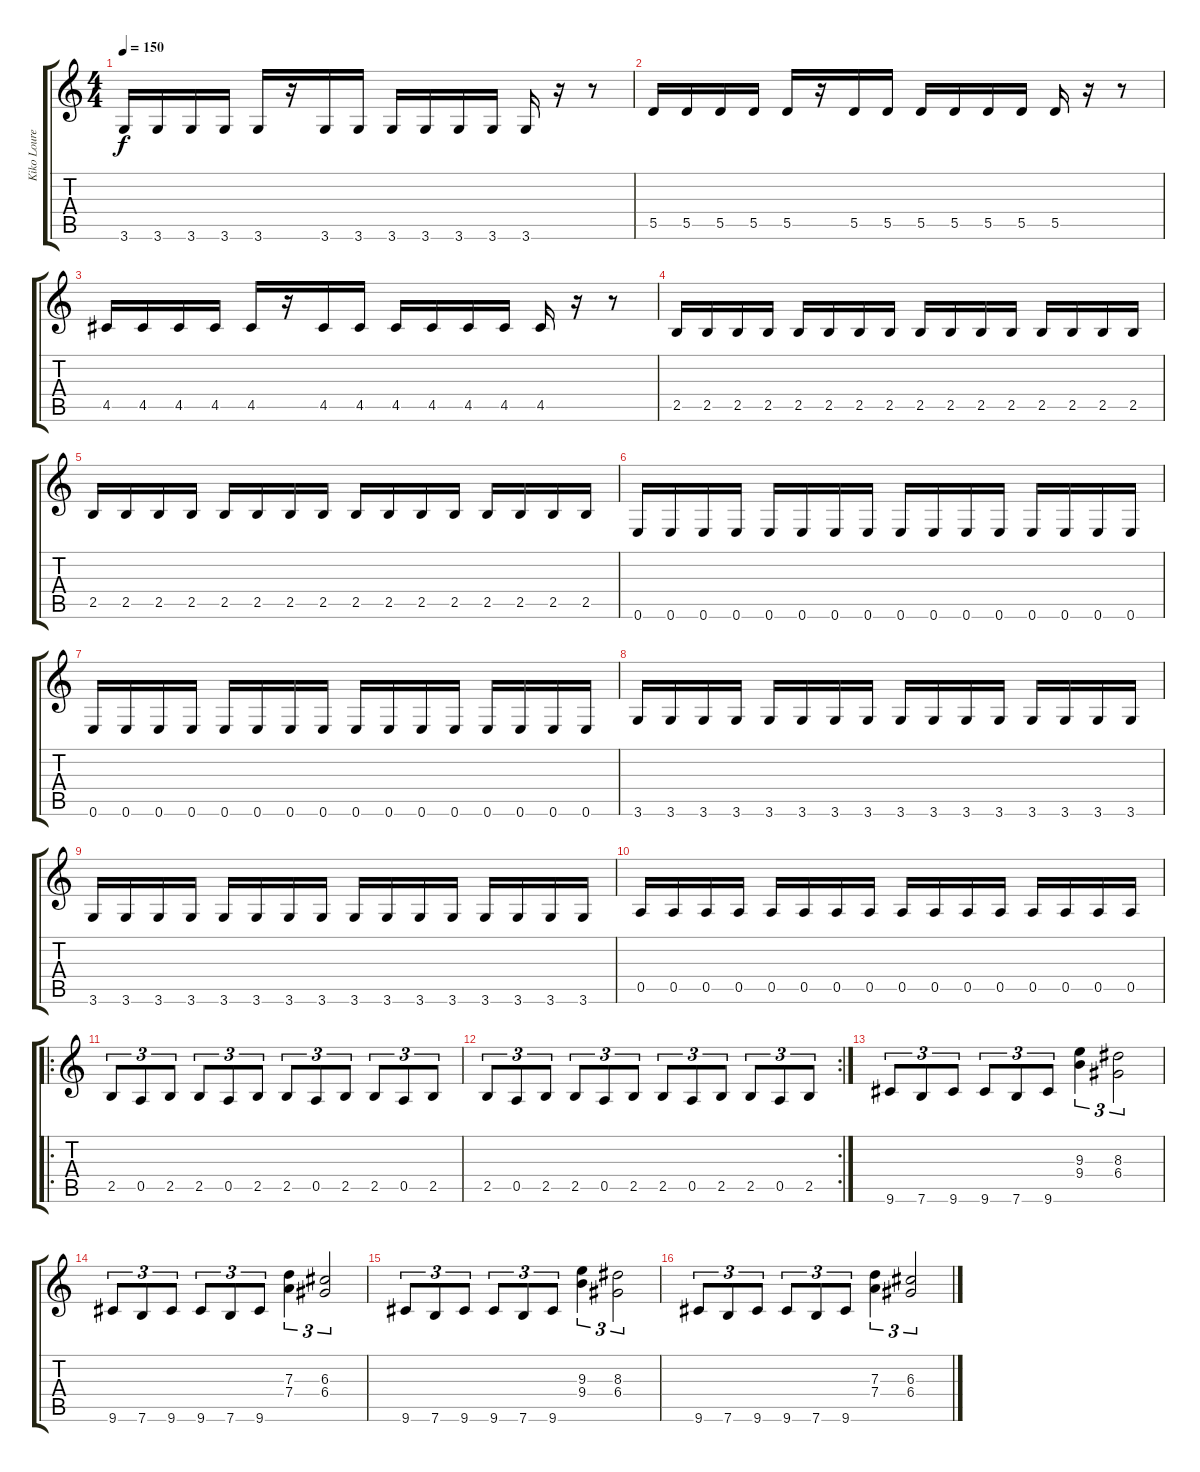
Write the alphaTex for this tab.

\track ("Kiko Loureiro" "Kiko Loure") {instrument distortionguitar}
\staff {score tabs}
\tuning (E4 B3 G3 D3 A2 E2) {hide}
\ts (4 4)
\tempo 150
\clef g2
\ks c
3.6.16{dy f} 3.6.16 3.6.16 3.6.16 3.6.16 r.16 3.6.16 3.6.16 3.6.16 3.6.16 3.6.16 3.6.16 3.6.16 r.16 r.8 |
5.5.16 5.5.16 5.5.16 5.5.16 5.5.16 r.16 5.5.16 5.5.16 5.5.16 5.5.16 5.5.16 5.5.16 5.5.16 r.16 r.8 |
4.5.16 4.5.16 4.5.16 4.5.16 4.5.16 r.16 4.5.16 4.5.16 4.5.16 4.5.16 4.5.16 4.5.16 4.5.16 r.16 r.8 |
2.5.16 2.5.16 2.5.16 2.5.16 2.5.16 2.5.16 2.5.16 2.5.16 2.5.16 2.5.16 2.5.16 2.5.16 2.5.16 2.5.16 2.5.16 2.5.16 |
2.5.16 2.5.16 2.5.16 2.5.16 2.5.16 2.5.16 2.5.16 2.5.16 2.5.16 2.5.16 2.5.16 2.5.16 2.5.16 2.5.16 2.5.16 2.5.16 |
0.6.16 0.6.16 0.6.16 0.6.16 0.6.16 0.6.16 0.6.16 0.6.16 0.6.16 0.6.16 0.6.16 0.6.16 0.6.16 0.6.16 0.6.16 0.6.16 |
0.6.16 0.6.16 0.6.16 0.6.16 0.6.16 0.6.16 0.6.16 0.6.16 0.6.16 0.6.16 0.6.16 0.6.16 0.6.16 0.6.16 0.6.16 0.6.16 |
3.6.16 3.6.16 3.6.16 3.6.16 3.6.16 3.6.16 3.6.16 3.6.16 3.6.16 3.6.16 3.6.16 3.6.16 3.6.16 3.6.16 3.6.16 3.6.16 |
3.6.16 3.6.16 3.6.16 3.6.16 3.6.16 3.6.16 3.6.16 3.6.16 3.6.16 3.6.16 3.6.16 3.6.16 3.6.16 3.6.16 3.6.16 3.6.16 |
0.5.16 0.5.16 0.5.16 0.5.16 0.5.16 0.5.16 0.5.16 0.5.16 0.5.16 0.5.16 0.5.16 0.5.16 0.5.16 0.5.16 0.5.16 0.5.16 |
\ro
2.5.8{tu (3 2)} 0.5.8{tu (3 2)} 2.5.8{tu (3 2)} 2.5.8{tu (3 2)} 0.5.8{tu (3 2)} 2.5.8{tu (3 2)} 2.5.8{tu (3 2)} 0.5.8{tu (3 2)} 2.5.8{tu (3 2)} 2.5.8{tu (3 2)} 0.5.8{tu (3 2)} 2.5.8{tu (3 2)} |
\rc 2
2.5.8{tu (3 2)} 0.5.8{tu (3 2)} 2.5.8{tu (3 2)} 2.5.8{tu (3 2)} 0.5.8{tu (3 2)} 2.5.8{tu (3 2)} 2.5.8{tu (3 2)} 0.5.8{tu (3 2)} 2.5.8{tu (3 2)} 2.5.8{tu (3 2)} 0.5.8{tu (3 2)} 2.5.8{tu (3 2)} |
9.6.8{tu (3 2)} 7.6.8{tu (3 2)} 9.6.8{tu (3 2)} 9.6.8{tu (3 2)} 7.6.8{tu (3 2)} 9.6.8{tu (3 2)} (9.3 9.4).4{tu (3 2)} (8.3 6.4).2{tu (3 2)} |
9.6.8{tu (3 2)} 7.6.8{tu (3 2)} 9.6.8{tu (3 2)} 9.6.8{tu (3 2)} 7.6.8{tu (3 2)} 9.6.8{tu (3 2)} (7.3 7.4).4{tu (3 2)} (6.3 6.4).2{tu (3 2)} |
9.6.8{tu (3 2)} 7.6.8{tu (3 2)} 9.6.8{tu (3 2)} 9.6.8{tu (3 2)} 7.6.8{tu (3 2)} 9.6.8{tu (3 2)} (9.3 9.4).4{tu (3 2)} (8.3 6.4).2{tu (3 2)} |
9.6.8{tu (3 2)} 7.6.8{tu (3 2)} 9.6.8{tu (3 2)} 9.6.8{tu (3 2)} 7.6.8{tu (3 2)} 9.6.8{tu (3 2)} (7.3 7.4).4{tu (3 2)} (6.3 6.4).2{tu (3 2)}
